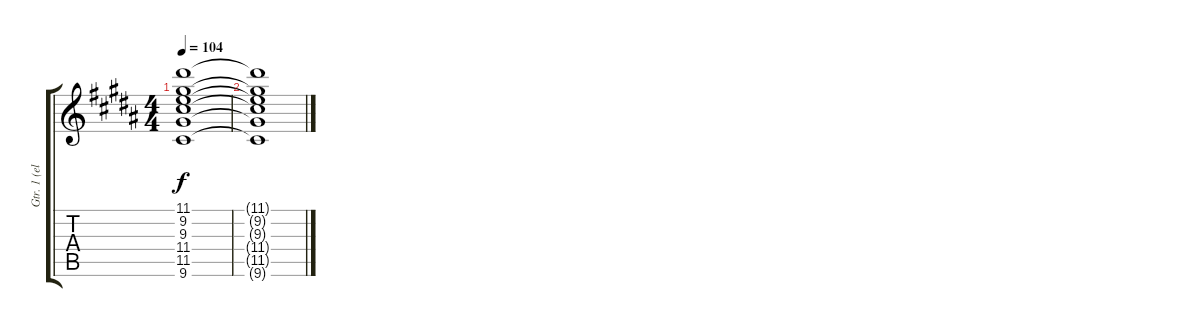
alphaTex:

\track ("Gtr. 1 (elec.)" "Gtr. 1 (el") {instrument electricguitarclean}
\staff {score tabs}
\tuning (E4 B3 G3 D3 A2 E2) {hide}
\ts (4 4)
\tempo 104
\clef g2
\ks g#minor
(11.1{t} 9.2{t} 9.3{t} 11.4{t} 11.5{t} 9.6{t}).1{dy f} |
(11.1{t} 9.2{t} 9.3{t} 11.4{t} 11.5{t} 9.6{t}).1
